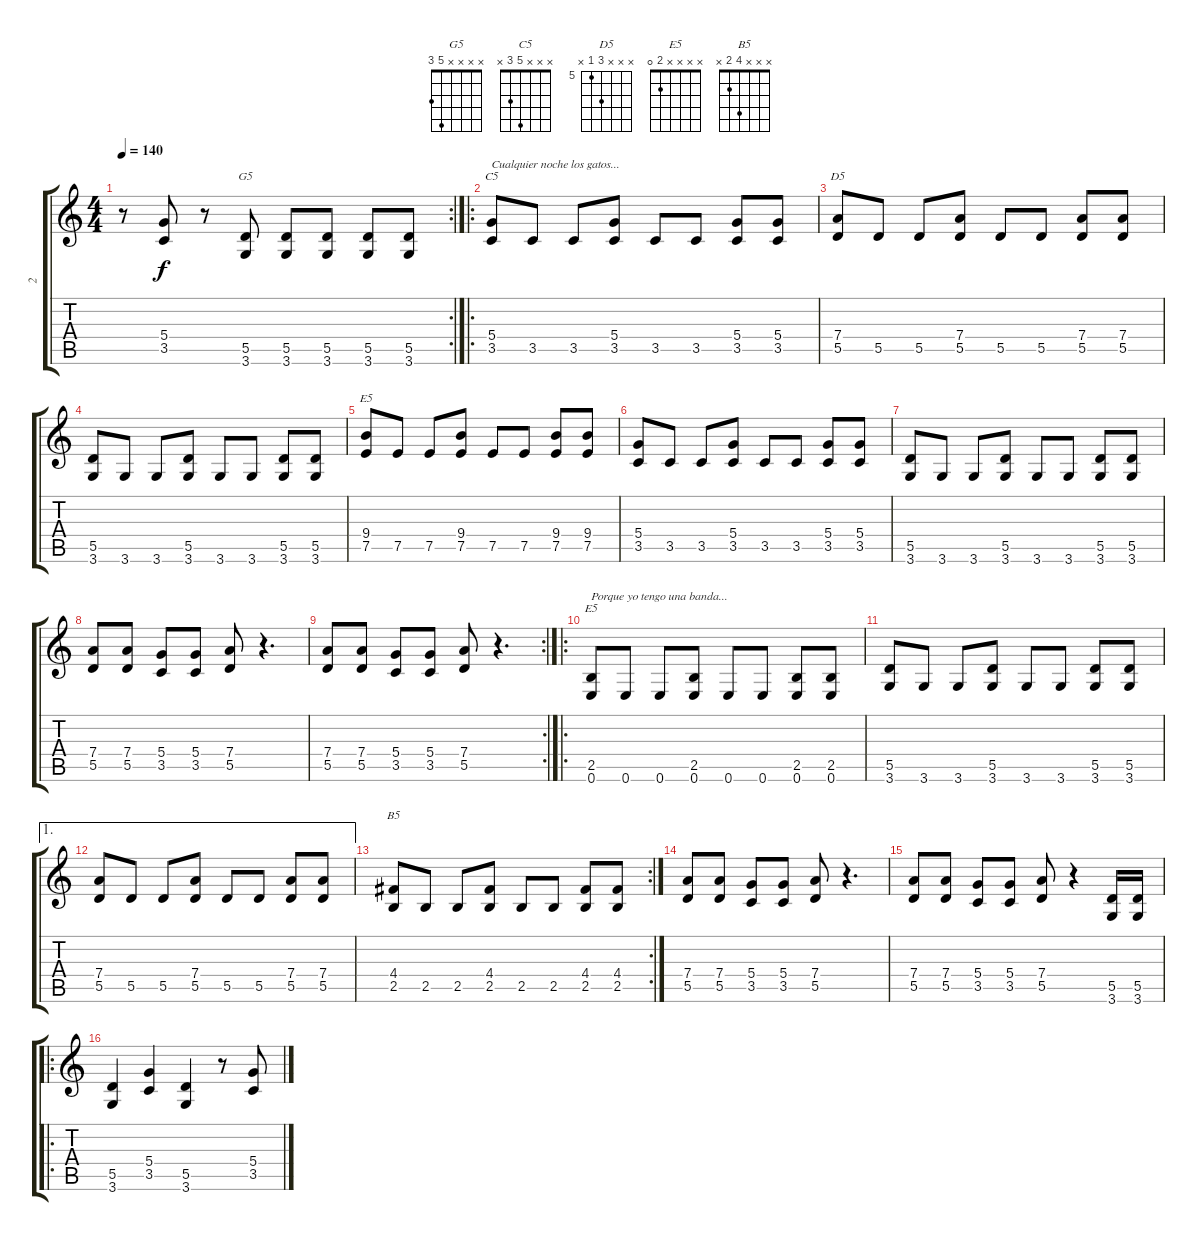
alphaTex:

\track ("2" "2") {instrument distortionguitar}
\staff {score tabs}
\tuning (E4 B3 G3 D3 A2 E2) {hide}
\chord ("G5" x x x x 5 3)
\chord ("C5" x x x 5 3 x)
\chord ("D5" x x x 7 5 x) {firstfret 5}
\chord ("E5" x x x 9 7 x) {firstfret 7}
\chord ("E5" x x x x 2 0)
\chord ("B5" x x x 4 2 x)
\rc 2
\ts (4 4)
\tempo 140
\clef g2
\ks c
r.8{dy f} (5.4 3.5).8 r.8 (5.5 3.6).8{ch "G5"} (5.5 3.6).8 (5.5 3.6).8 (5.5 3.6).8 (5.5 3.6).8 |
\ro
(5.4 3.5).8{ch "C5" txt "Cualquier noche los gatos..."} 3.5.8 3.5.8 (5.4 3.5).8 3.5.8 3.5.8 (5.4 3.5).8 (5.4 3.5).8 |
(7.4 5.5).8{ch "D5"} 5.5.8 5.5.8 (7.4 5.5).8 5.5.8 5.5.8 (7.4 5.5).8 (7.4 5.5).8 |
(5.5 3.6).8 3.6.8 3.6.8 (5.5 3.6).8 3.6.8 3.6.8 (5.5 3.6).8 (5.5 3.6).8 |
(9.4 7.5).8{ch "E5"} 7.5.8 7.5.8 (9.4 7.5).8 7.5.8 7.5.8 (9.4 7.5).8 (9.4 7.5).8 |
(5.4 3.5).8 3.5.8 3.5.8 (5.4 3.5).8 3.5.8 3.5.8 (5.4 3.5).8 (5.4 3.5).8 |
(5.5 3.6).8 3.6.8 3.6.8 (5.5 3.6).8 3.6.8 3.6.8 (5.5 3.6).8 (5.5 3.6).8 |
(7.4 5.5).8 (7.4 5.5).8 (5.4 3.5).8 (5.4 3.5).8 (7.4 5.5).8 r.4{d} |
\rc 2
(7.4 5.5).8 (7.4 5.5).8 (5.4 3.5).8 (5.4 3.5).8 (7.4 5.5).8 r.4{d} |
\ro
(2.5 0.6).8{ch "E5" txt "Porque yo tengo una banda..."} 0.6.8 0.6.8 (2.5 0.6).8 0.6.8 0.6.8 (2.5 0.6).8 (2.5 0.6).8 |
(5.5 3.6).8 3.6.8 3.6.8 (5.5 3.6).8 3.6.8 3.6.8 (5.5 3.6).8 (5.5 3.6).8 |
\ae 1
(7.4 5.5).8 5.5.8 5.5.8 (7.4 5.5).8 5.5.8 5.5.8 (7.4 5.5).8 (7.4 5.5).8 |
\rc 2
(4.4 2.5).8{ch "B5"} 2.5.8 2.5.8 (4.4 2.5).8 2.5.8 2.5.8 (4.4 2.5).8 (4.4 2.5).8 |
(7.4 5.5).8 (7.4 5.5).8 (5.4 3.5).8 (5.4 3.5).8 (7.4 5.5).8 r.4{d} |
(7.4 5.5).8 (7.4 5.5).8 (5.4 3.5).8 (5.4 3.5).8 (7.4 5.5).8 r.4 (5.5 3.6).16 (5.5 3.6).16 |
\ro
(5.5 3.6).4 (5.4 3.5).4 (5.5 3.6).4 r.8 (5.4 3.5).8
